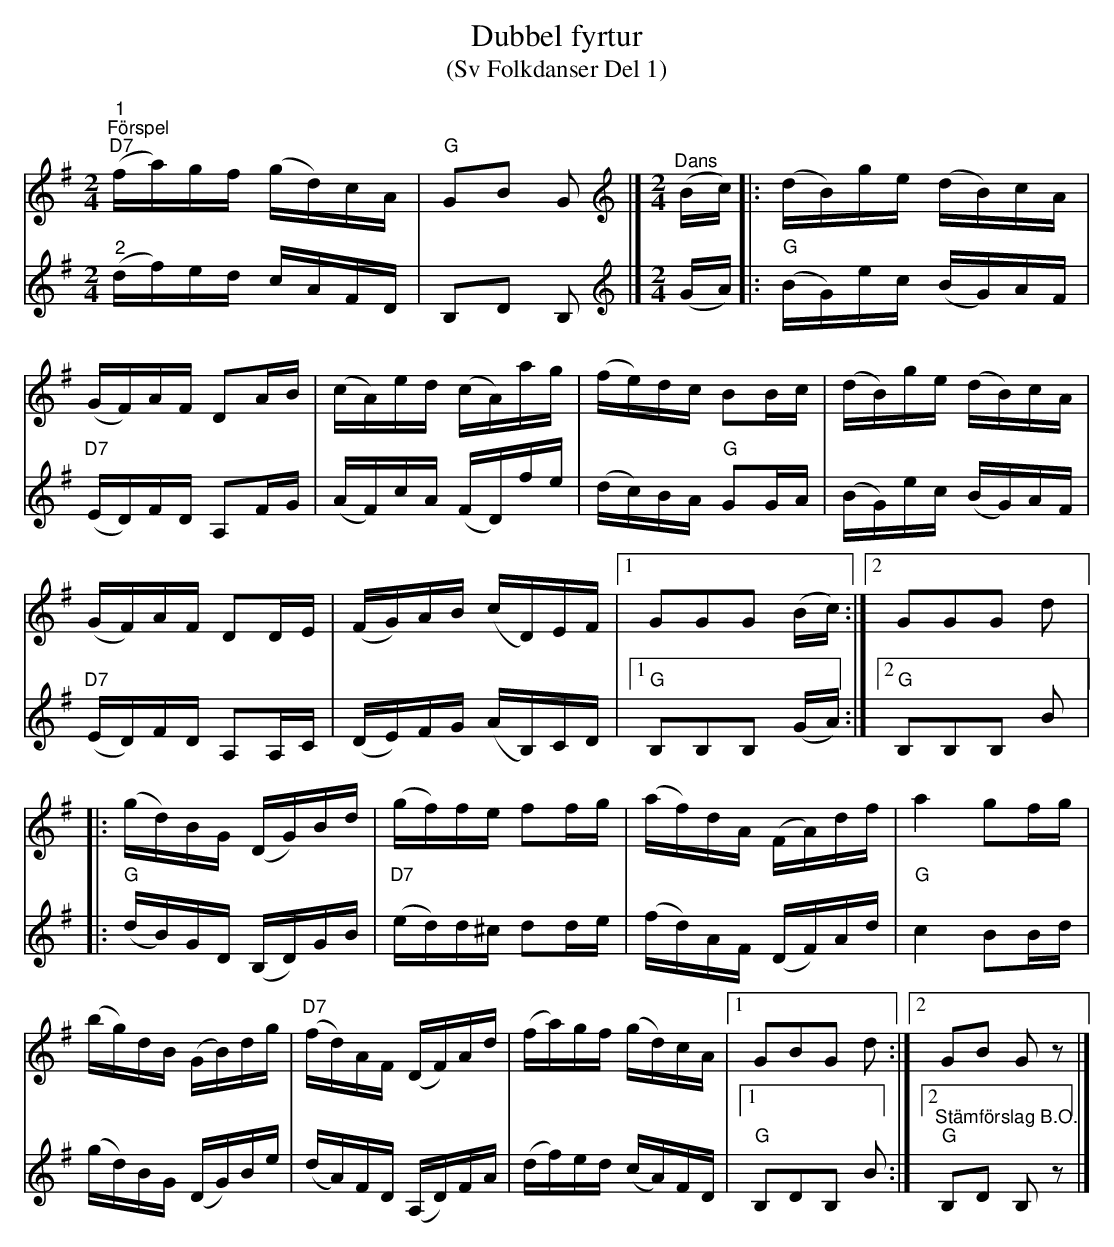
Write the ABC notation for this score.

X:1
T:Dubbel fyrtur
T:(Sv Folkdanser Del 1)
L:1/16
M:2/4
K:G
V:1
"^1""^Förspel""D7" (fa)gf (gd)cA |"G" G2B2 G2 |][K:G][M:2/4][K:treble]"^Dans" (Bc) |: (dB)ge (dB)cA |
(GF)AF D2AB | (cA)ed (cA)ag | (fe)dc B2Bc | (dB)ge (dB)cA |
(GF)AF D2DE | (FG)AB (cD)EF |1 G2G2G2 (Bc) :|2 G2G2G2 d2 |:
(gd)BG (DG)Bd | (gf)fe f2fg | (af)dA (FA)df | a4 g2fg |
(bg)dB (GB)dg |"D7" (fd)AF (DF)Ad | (fa)gf (gd)cA |1 G2B2G2 d2 :|2 G2B2 G2 z2 |]
V:2
"^2" (df)ed cAFD | B,2D2 B,2 |][K:G][M:2/4][K:treble] (GA) |:"G" (BG)ec (BG)AF |
"D7" (ED)FD A,2FG | (AF)cA (FD)fe | (dc)BA"G" G2GA | (BG)ec (BG)AF |
"D7" (ED)FD A,2A,C | (DE)FG (AB,)CD |1"G" B,2B,2B,2 (GA) :|2"G" B,2B,2B,2 B2 |:"G" (dB)GD (B,D)GB |
"D7" (ed)d^c d2de | (fd)AF (DF)Ad |"G" c4 B2Bd | (gd)BG (DG)Be | (dA)FD (A,D)FA |
(df)ed (cA)FD |1"G" B,2D2B,2 B2 :|2"^Stämförslag B.O.""G" B,2D2 B,2 z2 |]
